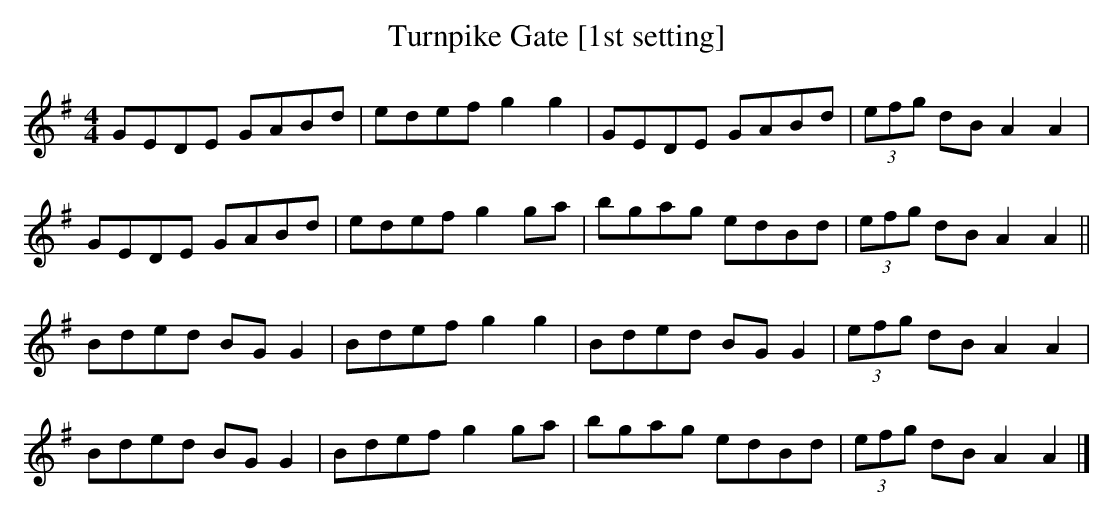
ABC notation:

X:1
T: Turnpike Gate [1st setting]
L: 1/8
M: 4/4
K: Ador
GEDE GABd | edef g2 g2 | GEDE GABd | (3efg dB A2 A2 |
GEDE GABd | edef g2 ga | bgag edBd | (3efg dB A2 A2 ||
Bded BG G2 | Bdef g2 g2 | Bded BG G2 | (3efg dB A2 A2 |
Bded BG G2 | Bdef g2 ga | bgag edBd | (3efg dB A2 A2 |]
